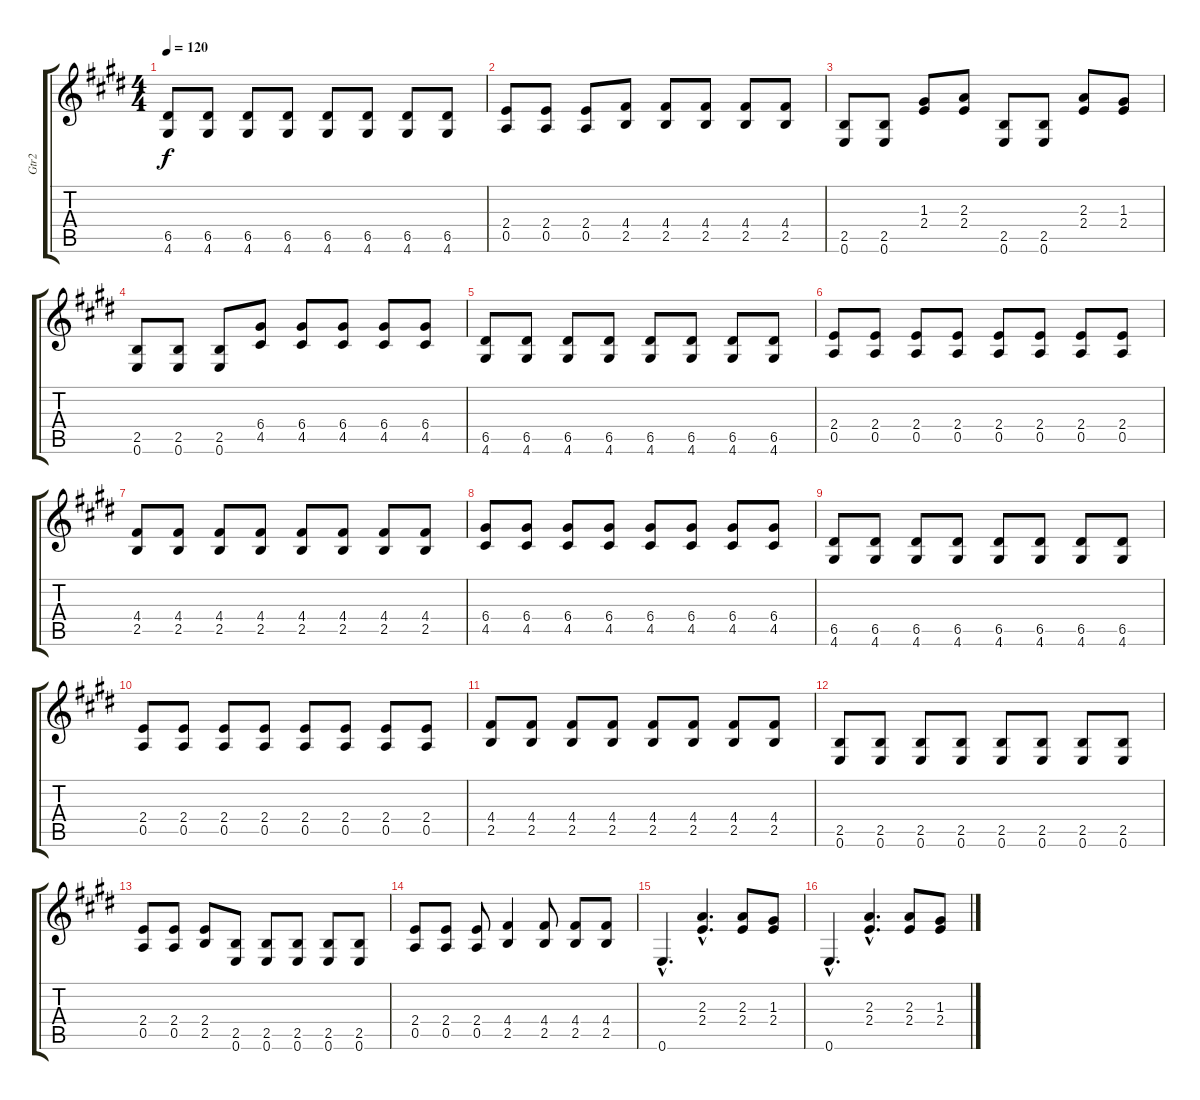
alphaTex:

\track ("Gtr2" "Gtr2") {instrument electricguitarmuted}
\staff {score tabs}
\tuning (E4 B3 G3 D3 A2 E2) {hide}
\ts (4 4)
\tempo 120
\clef g2
\ks e
(6.5 4.6).8{dy f} (6.5 4.6).8 (6.5 4.6).8 (6.5 4.6).8 (6.5 4.6).8 (6.5 4.6).8 (6.5 4.6).8 (6.5 4.6).8 |
(2.4 0.5).8 (2.4 0.5).8 (2.4 0.5).8 (4.4 2.5).8 (4.4 2.5).8 (4.4 2.5).8 (4.4 2.5).8 (4.4 2.5).8 |
(2.5 0.6).8 (2.5 0.6).8 (1.3 2.4).8 (2.3 2.4).8 (2.5 0.6).8 (2.5 0.6).8 (2.3 2.4).8 (1.3 2.4).8 |
(2.5 0.6).8 (2.5 0.6).8 (2.5 0.6).8 (6.4 4.5).8 (6.4 4.5).8 (6.4 4.5).8 (6.4 4.5).8 (6.4 4.5).8 |
(6.5 4.6).8 (6.5 4.6).8 (6.5 4.6).8 (6.5 4.6).8 (6.5 4.6).8 (6.5 4.6).8 (6.5 4.6).8 (6.5 4.6).8 |
(2.4 0.5).8 (2.4 0.5).8 (2.4 0.5).8 (2.4 0.5).8 (2.4 0.5).8 (2.4 0.5).8 (2.4 0.5).8 (2.4 0.5).8 |
(4.4 2.5).8 (4.4 2.5).8 (4.4 2.5).8 (4.4 2.5).8 (4.4 2.5).8 (4.4 2.5).8 (4.4 2.5).8 (4.4 2.5).8 |
(6.4 4.5).8 (6.4 4.5).8 (6.4 4.5).8 (6.4 4.5).8 (6.4 4.5).8 (6.4 4.5).8 (6.4 4.5).8 (6.4 4.5).8 |
(6.5 4.6).8 (6.5 4.6).8 (6.5 4.6).8 (6.5 4.6).8 (6.5 4.6).8 (6.5 4.6).8 (6.5 4.6).8 (6.5 4.6).8 |
(2.4 0.5).8 (2.4 0.5).8 (2.4 0.5).8 (2.4 0.5).8 (2.4 0.5).8 (2.4 0.5).8 (2.4 0.5).8 (2.4 0.5).8 |
(4.4 2.5).8 (4.4 2.5).8 (4.4 2.5).8 (4.4 2.5).8 (4.4 2.5).8 (4.4 2.5).8 (4.4 2.5).8 (4.4 2.5).8 |
(2.5 0.6).8 (2.5 0.6).8 (2.5 0.6).8 (2.5 0.6).8 (2.5 0.6).8 (2.5 0.6).8 (2.5 0.6).8 (2.5 0.6).8 |
(2.4 0.5).8 (2.4 0.5).8 (2.4 2.5).8 (2.5 0.6).8 (2.5 0.6).8 (2.5 0.6).8 (2.5 0.6).8 (2.5 0.6).8 |
(2.4 0.5).8 (2.4 0.5).8 (2.4 0.5).8 (4.4 2.5).4 (4.4 2.5).8 (4.4 2.5).8 (4.4 2.5).8 |
0.6{hac}.4{d} (2.3{hac} 2.4{hac}).4{d} (2.3 2.4).8 (1.3 2.4).8 |
0.6{hac}.4{d} (2.3{hac} 2.4{hac}).4{d} (2.3 2.4).8 (1.3 2.4).8
